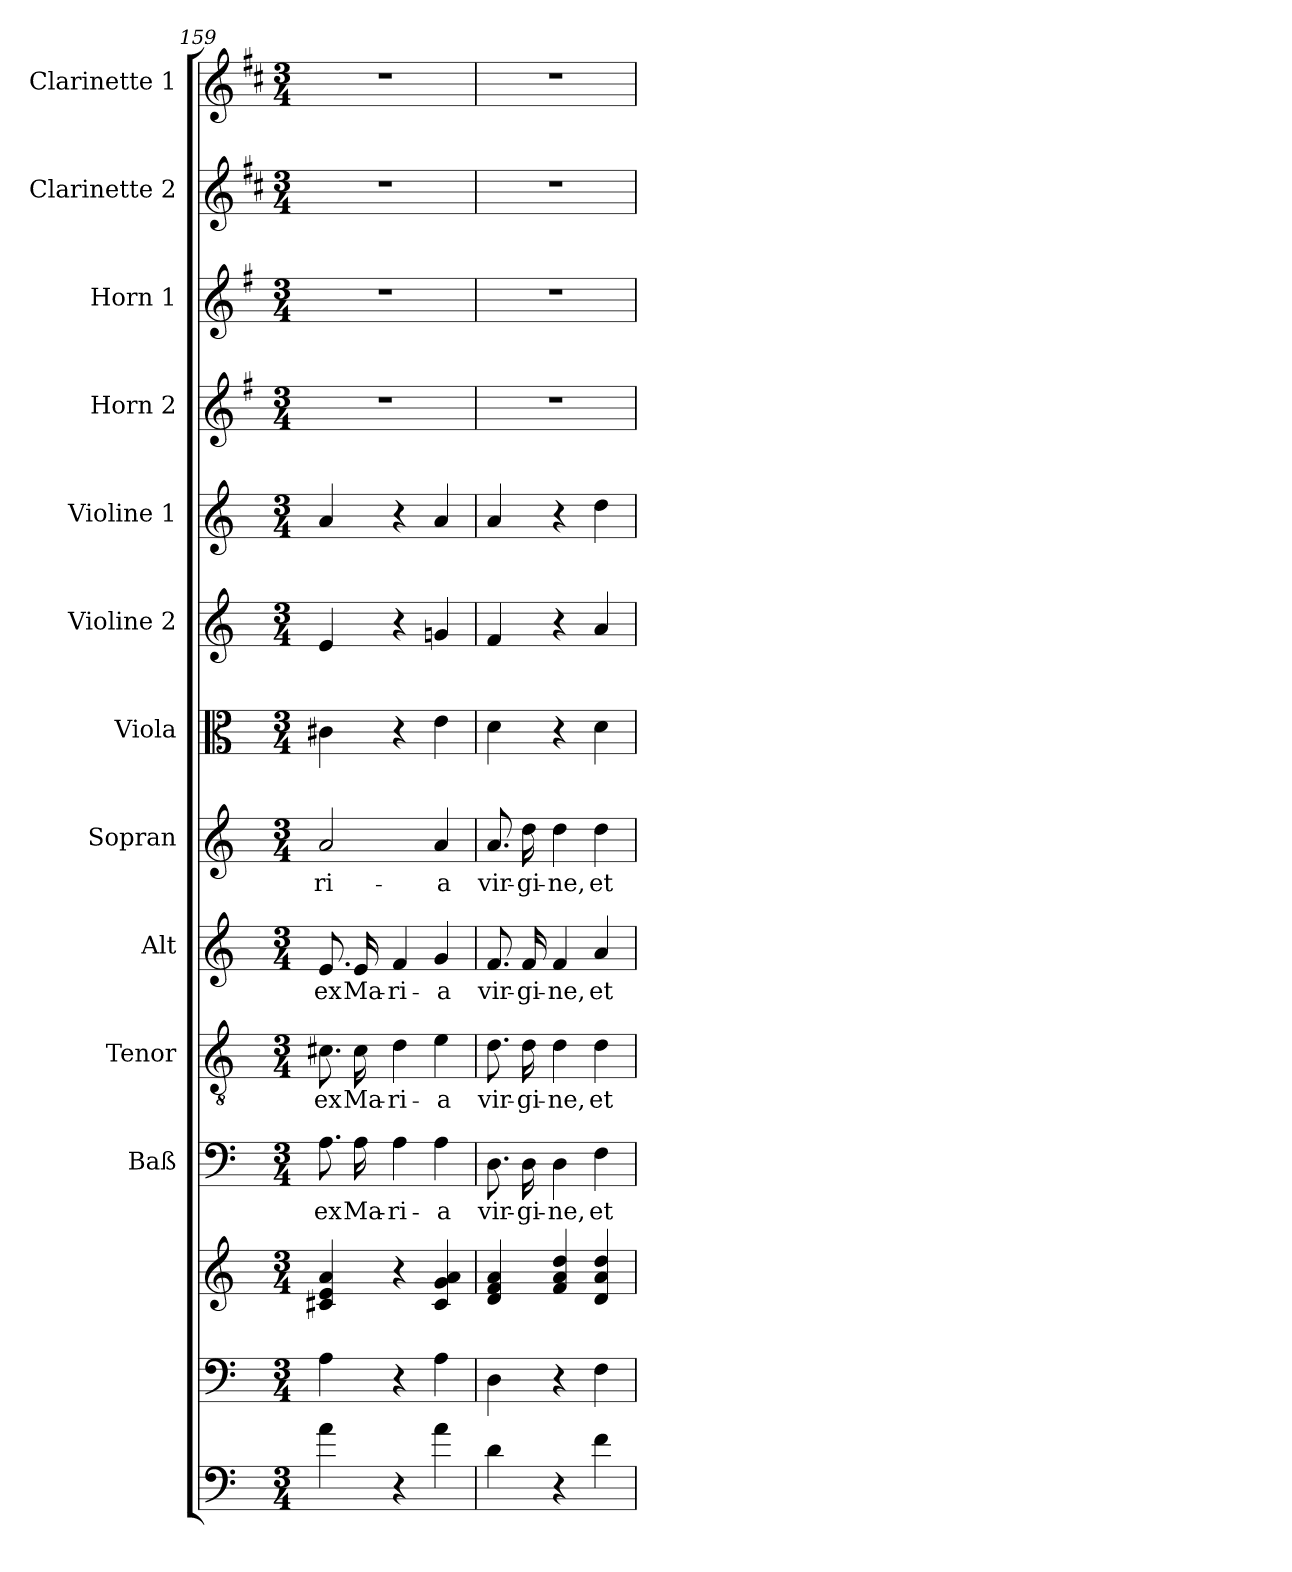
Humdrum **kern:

**kern	**kern	**kern	**kern	**text	**kern	**text	**kern	**text	**kern	**text	**kern	**kern	**kern	**kern	**kern	**kern	**kern
*part13	*part12	*part12	*part11	*part11	*part10	*part10	*part9	*part9	*part8	*part8	*part7	*part6	*part5	*part4	*part3	*part2	*part1
*staff14	*staff13	*staff12	*staff11	*staff11	*staff10	*staff10	*staff9	*staff9	*staff8	*staff8	*staff7	*staff6	*staff5	*staff4	*staff3	*staff2	*staff1
*	*	*	*I"Baß	*	*I"Tenor	*	*I"Alt	*	*I"Sopran	*	*I"Viola	*I"Violine 2	*I"Violine 1	*I"Horn 2	*I"Horn 1	*I"Clarinette 2	*I"Clarinette 1
*	*	*	*I'Baß	*	*I'Ten	*	*I'Alt	*	*I'Sop	*	*I'Vla.	*I'Vln. 2	*I'Vln. 1	*I'Hrn. 2	*I'Hrn. 1	*	*
*clefF4	*clefF4	*clefG2	*clefF4	*	*clefGv2	*	*clefG2	*	*clefG2	*	*clefC3	*clefG2	*clefG2	*clefG2	*clefG2	*clefG2	*clefG2
*ITrd7c12	*	*	*	*	*	*	*	*	*	*	*	*	*	*ITrd4c7	*ITrd4c7	*ITrd1c2	*ITrd1c2
*k[]	*k[]	*k[]	*k[]	*	*k[]	*	*k[]	*	*k[]	*	*k[]	*k[]	*k[]	*k[]	*k[]	*k[]	*k[]
*C:	*C:	*C:	*C:	*	*C:	*	*C:	*	*C:	*	*C:	*C:	*C:	*C:	*C:	*C:	*C:
*M3/4	*M3/4	*M3/4	*M3/4	*	*M3/4	*	*M3/4	*	*M3/4	*	*M3/4	*M3/4	*M3/4	*M3/4	*M3/4	*M3/4	*M3/4
=159	=159	=159	=159	=159	=159	=159	=159	=159	=159	=159	=159	=159	=159	=159	=159	=159	=159
!	!	!	!	!LO:LY:b	!	!LO:LY:b	!	!LO:LY:b	!	!LO:LY:b	!	!	!	!	!	!	!
4A\	4A\	4c#X/ 4e/ 4a/	8.A\	ex	8.c#X\	ex	8.e/	ex	2a/	-ri-	4c#X\	4e/	4a/	2.r	2.r	2.r	2.r
!	!	!	!	!LO:LY:b	!	!LO:LY:b	!	!LO:LY:b	!	!	!	!	!	!	!	!	!
.	.	.	16A\	Ma-	16c#\	Ma-	16e/	Ma-	.	.	.	.	.	.	.	.	.
!	!	!	!	!LO:LY:b	!	!LO:LY:b	!	!LO:LY:b	!	!	!	!	!	!	!	!	!
4r	4r	4r	4A\	-ri-	4d\	-ri-	4f/	-ri-	.	.	4r	4r	4r	.	.	.	.
!	!	!	!	!LO:LY:b	!	!LO:LY:b	!	!LO:LY:b	!	!LO:LY:b	!	!	!	!	!	!	!
4A\	4A\	4c#/ 4g/ 4a/	4A\	-a	4e\	-a	4g/	-a	4a/	-a	4e\	4gn/	4a/	.	.	.	.
=160	=160	=160	=160	=160	=160	=160	=160	=160	=160	=160	=160	=160	=160	=160	=160	=160	=160
!	!	!	!	!LO:LY:b	!	!LO:LY:b	!	!LO:LY:b	!	!LO:LY:b	!	!	!	!	!	!	!
4D\	4D\	4d/ 4f/ 4a/	8.D\	vir-	8.d\	vir-	8.f/	vir-	8.a/	vir-	4d\	4f/	4a/	2.r	2.r	2.r	2.r
!	!	!	!	!LO:LY:b	!	!LO:LY:b	!	!LO:LY:b	!	!LO:LY:b	!	!	!	!	!	!	!
.	.	.	16D\	-gi-	16d\	-gi-	16f/	-gi-	16dd\	-gi-	.	.	.	.	.	.	.
!	!	!	!	!LO:LY:b	!	!LO:LY:b	!	!LO:LY:b	!	!LO:LY:b	!	!	!	!	!	!	!
4r	4r	4f/ 4a/ 4dd/	4D\	-ne,	4d\	-ne,	4f/	-ne,	4dd\	-ne,	4r	4r	4r	.	.	.	.
!	!	!	!	!LO:LY:b	!	!LO:LY:b	!	!LO:LY:b	!	!LO:LY:b	!	!	!	!	!	!	!
4F\	4F\	4d/ 4a/ 4dd/	4F\	et	4d\	et	4a/	et	4dd\	et	4d\	4a/	4dd\	.	.	.	.
=	=	=	=	=	=	=	=	=	=	=	=	=	=	=	=	=	=
*-	*-	*-	*-	*-	*-	*-	*-	*-	*-	*-	*-	*-	*-	*-	*-	*-	*-
